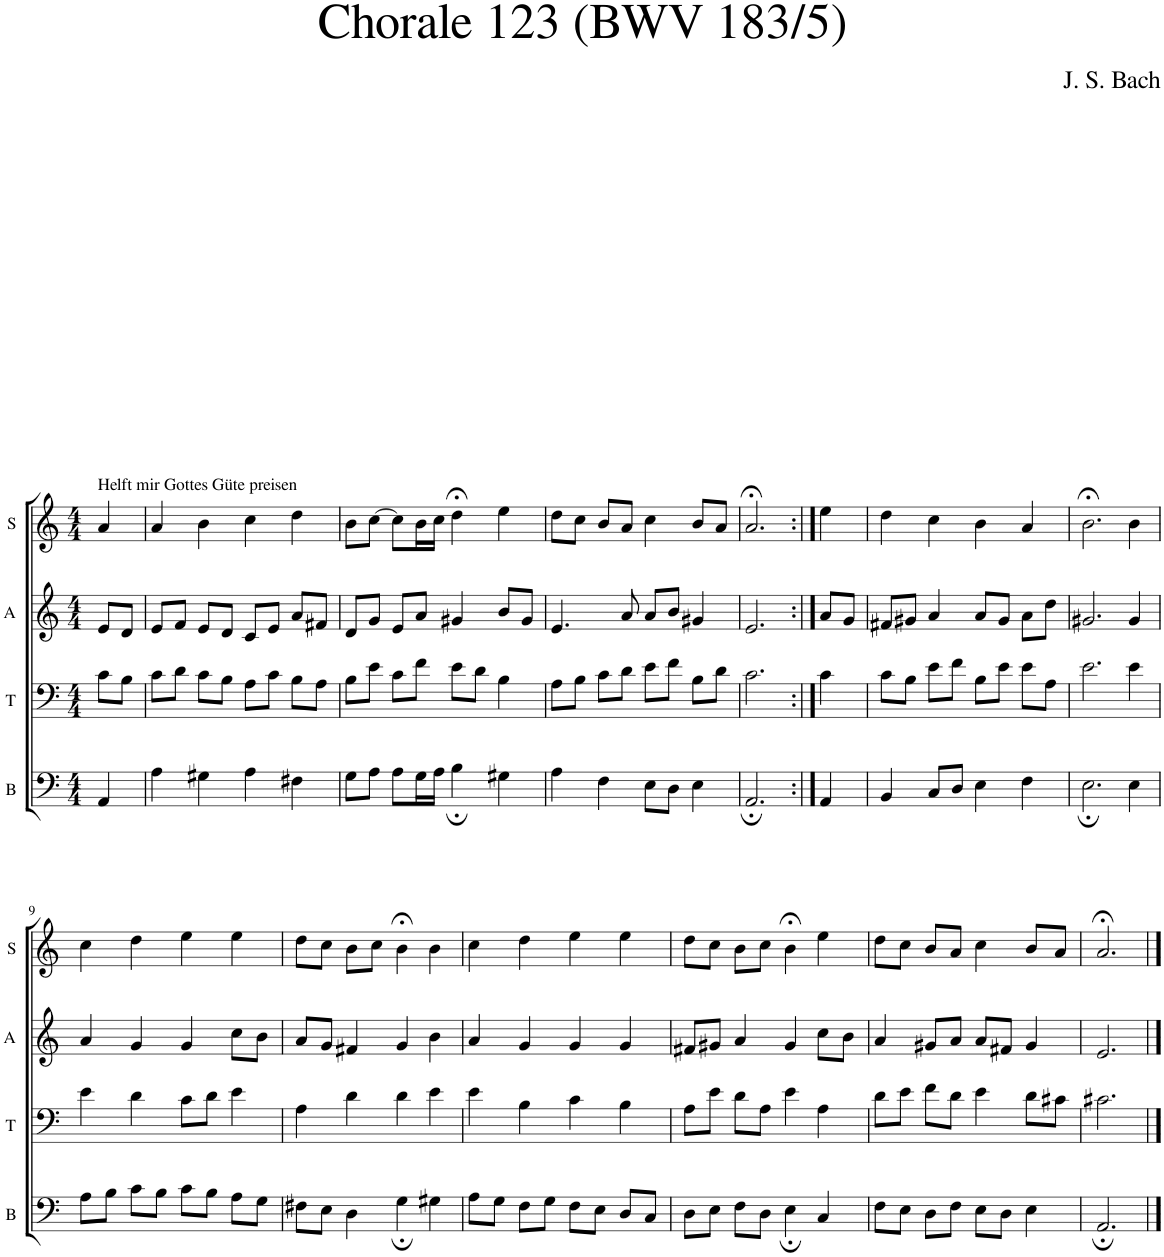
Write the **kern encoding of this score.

**kern	**kern	**kern	**kern
*part4	*part3	*part2	*part1
*staff4	*staff3	*staff2	*staff1
*I"B	*I"T	*I"A	*I"S
*I'B	*I'T	*I'A	*I'S
*clefF4	*clefF4	*clefG2	*clefG2
*k[]	*k[]	*k[]	*k[]
*M4/4	*M4/4	*M4/4	*M4/4
=1	=1	=1	=1
!	!	!	!LO:TX:a:t=Helft mir Gottes Güte preisen
4AA/	8c\L	8e/L	4a/
.	8B\J	8d/J	.
=2	=2	=2	=2
4A\	8c\L	8e/L	4a/
.	8d\J	8f/J	.
4G#X\	8c\L	8e/L	4b\
.	8B\J	8d/J	.
4A\	8A\L	8c/L	4cc\
.	8c\J	8e/J	.
4F#X\	8B\L	8a/L	4dd\
.	8A\J	8f#X/J	.
=3	=3	=3	=3
8G\L	8B\L	8d/L	8b\L
8A\J	8e\J	8g/J	[8cc\J
8A\L	8c\L	8e/L	8cc\L]
16G\L	8f\J	8a/J	16b\L
16A\JJ	.	.	16cc\JJ
4B;\	8e\L	4g#X/	4dd;<\
.	8d\J	.	.
4G#X\	4B\	8b/L	4ee\
.	.	8g#/J	.
=4	=4	=4	=4
4A\	8A\L	4.e/	8dd\L
.	8B\J	.	8cc\J
4F\	8c\L	.	8b/L
.	8d\J	8a/	8a/J
8E\L	8e\L	8a/L	4cc\
8D\J	8f\J	8b/J	.
4E\	8B\L	4g#X/	8b/L
.	8d\J	.	8a/J
=5	=5	=5	=5
2.AA;/	2.c\	2.e/	2.a;</
=6:|!	=6:|!	=6:|!	=6:|!
4AA/	4c\	8a/L	4ee\
.	.	8g/J	.
=7	=7	=7	=7
4BB/	8c\L	8f#X/L	4dd\
.	8B\J	8g#X/J	.
8C/L	8e\L	4a/	4cc\
8D/J	8f\J	.	.
4E\	8B\L	8a/L	4b\
.	8e\J	8g#/J	.
4F\	8e\L	8a\L	4a/
.	8A\J	8dd\J	.
=8	=8	=8	=8
2.E;\	2.e\	2.g#X/	2.b;<\
4E\	4e\	4g#/	4b\
!!LO:LB:g=z
=9	=9	=9	=9
8A\L	4e\	4a/	4cc\
8B\J	.	.	.
8c\L	4d\	4g/	4dd\
8B\J	.	.	.
8c\L	8c\L	4g/	4ee\
8B\J	8d\J	.	.
8A\L	4e\	8cc\L	4ee\
8G\J	.	8b\J	.
=10	=10	=10	=10
8F#X\L	4A\	8a/L	8dd\L
8E\J	.	8g/J	8cc\J
4D\	4d\	4f#X/	8b\L
.	.	.	8cc\J
4G;\	4d\	4g/	4b;<\
4G#X\	4e\	4b\	4b\
=11	=11	=11	=11
8A\L	4e\	4a/	4cc\
8G\J	.	.	.
8F\L	4B\	4g/	4dd\
8G\J	.	.	.
8F\L	4c\	4g/	4ee\
8E\J	.	.	.
8D/L	4B\	4g/	4ee\
8C/J	.	.	.
=12	=12	=12	=12
8D\L	8A\L	8f#X/L	8dd\L
8E\J	8e\J	8g#X/J	8cc\J
8F\L	8d\L	4a/	8b\L
8D\J	8A\J	.	8cc\J
4E;\	4e\	4g#/	4b;<\
4C/	4A\	8cc\L	4ee\
.	.	8b\J	.
=13	=13	=13	=13
8F\L	8d\L	4a/	8dd\L
8E\J	8e\J	.	8cc\J
8D\L	8f\L	8g#X/L	8b/L
8F\J	8d\J	8a/J	8a/J
8E\L	4e\	8a/L	4cc\
8D\J	.	8f#X/J	.
4E\	8d\L	4g#/	8b/L
.	8c#X\J	.	8a/J
=14	=14	=14	=14
2.AA;/	2.c#X\	2.e/	2.a;</
==	==	==	==
*-	*-	*-	*-
